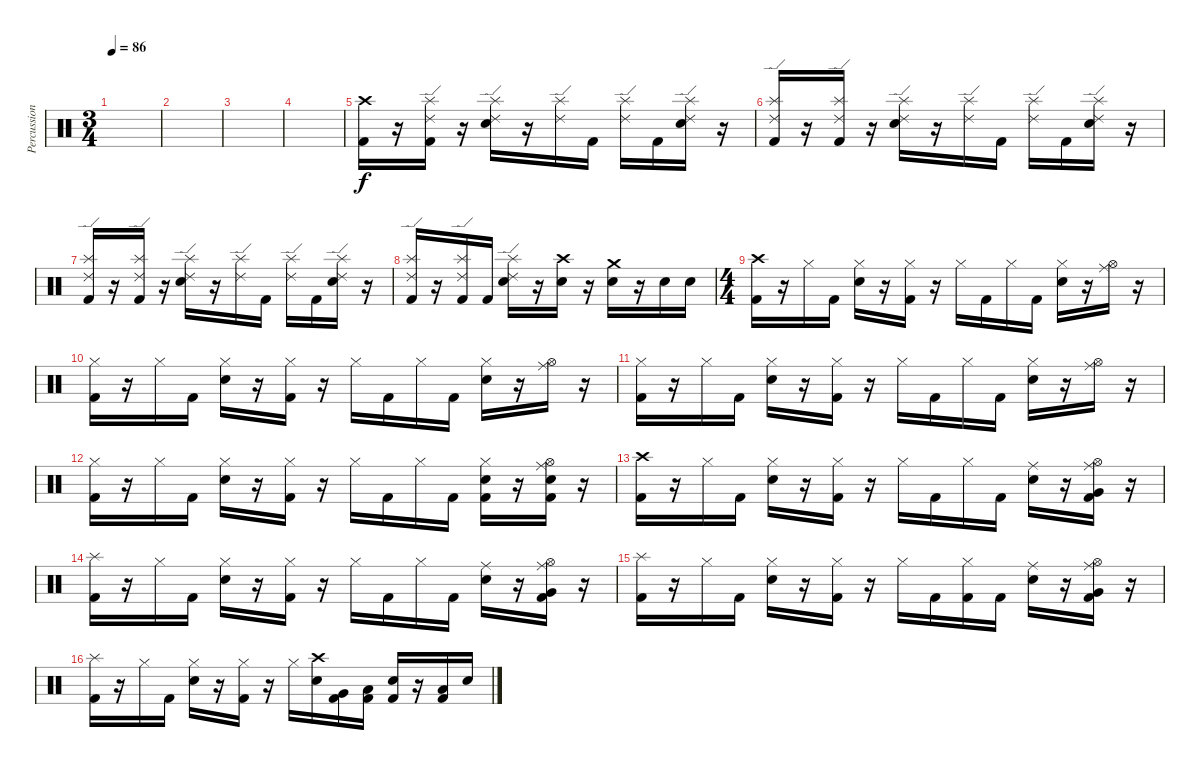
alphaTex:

\track ("Percussion" "Percussion") {instrument percussion}
\staff {score}
\articulation defaults
\ts (3 4)
\tempo 86
\clef neutral
\ks c
|
|
|
|
("Crash high (hit)" "Kick (hit) 2").16 r.16 ("Splash (hit)" "Ride (edge) 2" "Kick (hit) 2").16 r.16 ("Splash (hit)" "Ride (edge) 2" "Electric Snare (hit)").16 r.16 ("Splash (hit)" "Ride (edge) 2").16 "Kick (hit) 2".16 ("Splash (hit)" "Ride (edge) 2").16 "Kick (hit) 2".16 ("Splash (hit)" "Ride (edge) 2" "Electric Snare (hit)").16 r.16 |
("Splash (hit)" "Ride (edge) 2" "Kick (hit) 2").16 r.16 ("Splash (hit)" "Ride (edge) 2" "Kick (hit) 2").16 r.16 ("Splash (hit)" "Ride (edge) 2" "Electric Snare (hit)").16 r.16 ("Splash (hit)" "Ride (edge) 2").16 "Kick (hit) 2".16 ("Splash (hit)" "Ride (edge) 2").16 "Kick (hit) 2".16 ("Splash (hit)" "Ride (edge) 2" "Electric Snare (hit)").16 r.16 |
("Splash (hit)" "Ride (edge) 2" "Kick (hit) 2").16 r.16 ("Splash (hit)" "Ride (edge) 2" "Kick (hit) 2").16 r.16 ("Splash (hit)" "Ride (edge) 2" "Electric Snare (hit)").16 r.16 ("Splash (hit)" "Ride (edge) 2").16 "Kick (hit) 2".16 ("Splash (hit)" "Ride (edge) 2").16 "Kick (hit) 2".16 ("Splash (hit)" "Ride (edge) 2" "Electric Snare (hit)").16 r.16 |
("Splash (hit)" "Ride (edge) 2" "Kick (hit) 2").16 r.16 ("Splash (hit)" "Ride (edge) 2" "Kick (hit) 2").16 "Kick (hit) 2".16 ("Splash (hit)" "Ride (edge) 2" "Electric Snare (hit)").16 r.16 ("Crash high (hit)" "Electric Snare (hit)").16 r.16 ("Crash medium (hit)" "Electric Snare (hit)").16 r.16 "Electric Snare (hit)".16 "Electric Snare (hit)".16 |
\ts (4 4)
("Crash high (hit)" "Kick (hit) 2").16 r.16 "Hi-Hat (closed)".16 "Kick (hit) 2".16 ("Hi-Hat (closed)" "Electric Snare (hit)").16 r.16 ("Hi-Hat (closed)" "Kick (hit) 2").16 r.16 "Hi-Hat (closed)".16 "Kick (hit) 2".16 "Hi-Hat (closed)".16 "Kick (hit) 2".16 ("Hi-Hat (closed)" "Electric Snare (hit)").16 r.16 ("Hi-Hat (open)" "Ride (middle)").16 r.16 |
("Hi-Hat (closed)" "Kick (hit) 2").16 r.16 "Hi-Hat (closed)".16 "Kick (hit) 2".16 ("Hi-Hat (closed)" "Electric Snare (hit)").16 r.16 ("Hi-Hat (closed)" "Kick (hit) 2").16 r.16 "Hi-Hat (closed)".16 "Kick (hit) 2".16 "Hi-Hat (closed)".16 "Kick (hit) 2".16 ("Hi-Hat (closed)" "Electric Snare (hit)").16 r.16 ("Hi-Hat (open)" "Ride (middle)").16 r.16 |
("Hi-Hat (closed)" "Kick (hit) 2").16 r.16 "Hi-Hat (closed)".16 "Kick (hit) 2".16 ("Hi-Hat (closed)" "Electric Snare (hit)").16 r.16 ("Hi-Hat (closed)" "Kick (hit) 2").16 r.16 "Hi-Hat (closed)".16 "Kick (hit) 2".16 "Hi-Hat (closed)".16 "Kick (hit) 2".16 ("Hi-Hat (closed)" "Electric Snare (hit)").16 r.16 ("Hi-Hat (open)" "Ride (middle)").16 r.16 |
("Hi-Hat (closed)" "Kick (hit) 2").16 r.16 "Hi-Hat (closed)".16 "Kick (hit) 2".16 ("Hi-Hat (closed)" "Electric Snare (hit)").16 r.16 ("Hi-Hat (closed)" "Kick (hit) 2").16 r.16 "Hi-Hat (closed)".16 "Kick (hit) 2".16 "Hi-Hat (closed)".16 "Kick (hit) 2".16 ("Hi-Hat (closed)" "Electric Snare (hit)" "Kick (hit) 2").16 r.16 ("Hi-Hat (open)" "Ride (middle)" "Electric Snare (hit)" "Kick (hit) 2").16 r.16 |
("Crash high (hit)" "Kick (hit) 2").16 r.16 "Hi-Hat (closed)".16 "Kick (hit) 2".16 ("Hi-Hat (closed)" "Electric Snare (hit)").16 r.16 ("Hi-Hat (closed)" "Kick (hit) 2").16 r.16 "Hi-Hat (closed)".16 "Kick (hit) 2".16 "Hi-Hat (closed)".16 "Kick (hit) 2".16 ("Ride (middle)" "Electric Snare (hit)").16 r.16 ("Hi-Hat (open)" "Ride (middle)" "Very Low Tom (hit)" "Kick (hit) 2").16 r.16 |
("Splash (hit)" "Kick (hit) 2").16 r.16 "Hi-Hat (closed)".16 "Kick (hit) 2".16 ("Hi-Hat (closed)" "Electric Snare (hit)").16 r.16 ("Hi-Hat (closed)" "Kick (hit) 2").16 r.16 "Hi-Hat (closed)".16 "Kick (hit) 2".16 "Hi-Hat (closed)".16 "Kick (hit) 2".16 ("Ride (middle)" "Electric Snare (hit)").16 r.16 ("Hi-Hat (open)" "Ride (middle)" "Very Low Tom (hit)" "Kick (hit) 2").16 r.16 |
("Splash (hit)" "Kick (hit) 2").16 r.16 "Hi-Hat (closed)".16 "Kick (hit) 2".16 ("Hi-Hat (closed)" "Electric Snare (hit)").16 r.16 ("Hi-Hat (closed)" "Kick (hit) 2").16 r.16 "Hi-Hat (closed)".16 "Kick (hit) 2".16 ("Hi-Hat (closed)" "Kick (hit) 2").16 "Kick (hit) 2".16 ("Ride (middle)" "Electric Snare (hit)").16 r.16 ("Hi-Hat (open)" "Ride (middle)" "Very Low Tom (hit)" "Kick (hit) 2").16 r.16 |
("Splash (hit)" "Kick (hit) 2").16 r.16 "Hi-Hat (closed)".16 "Kick (hit) 2".16 ("Hi-Hat (closed)" "Electric Snare (hit)").16 r.16 ("Hi-Hat (closed)" "Kick (hit) 2").16 r.16 "Hi-Hat (closed)".16 ("Crash high (hit)" "Electric Snare (hit)").16 ("Very Low Tom (hit)" "Kick (hit) 2").16 ("Low Floor Tom (hit)" "Kick (hit) 2").16 ("Electric Snare (hit)" "Kick (hit) 2").16 r.16 ("Low Floor Tom (hit)" "Kick (hit) 2").16 "Electric Snare (hit)".16
